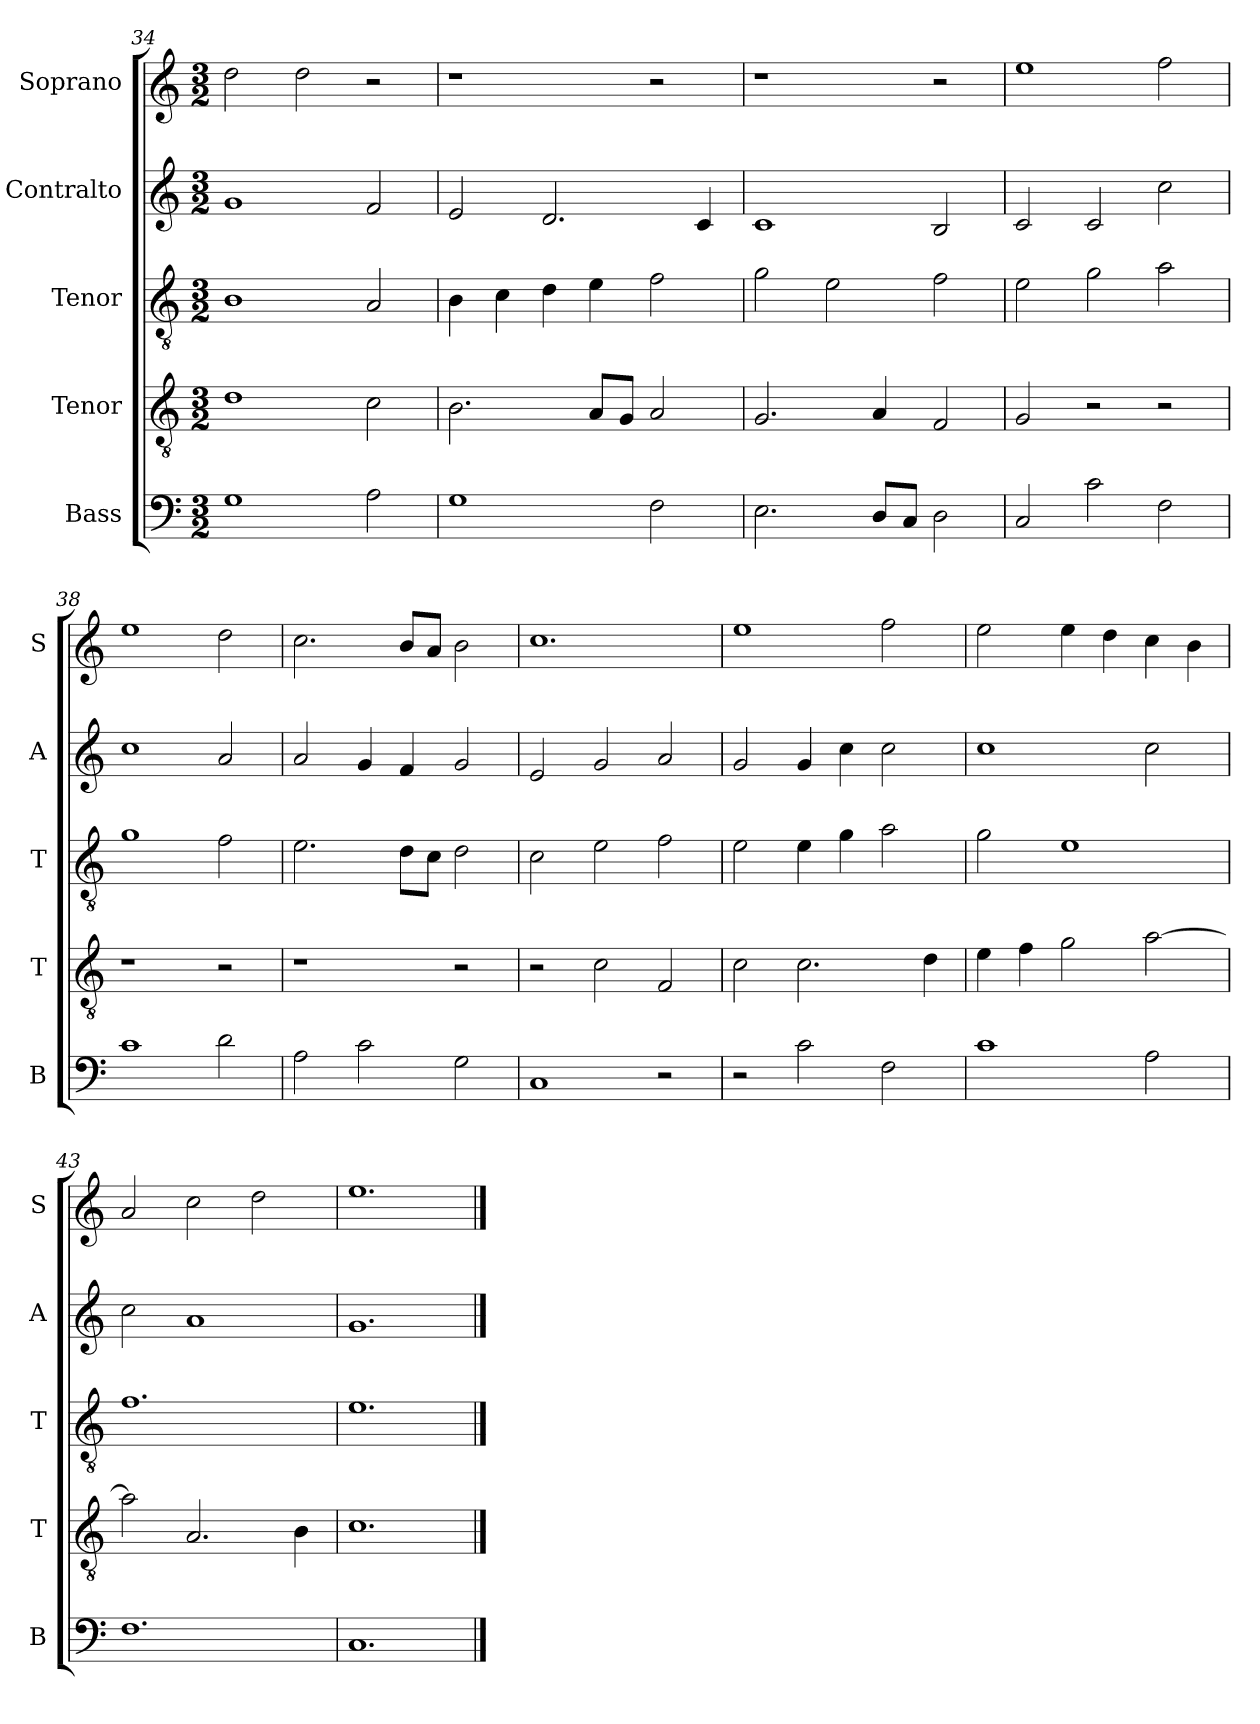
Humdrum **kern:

**kern	**kern	**kern	**kern	**kern
*part5	*part4	*part3	*part2	*part1
*staff5	*staff4	*staff3	*staff2	*staff1
*I"Bass	*I"Tenor	*I"Tenor	*I"Contralto	*I"Soprano
*I'B	*I'T	*I'T	*I'A	*I'S
*clefF4	*clefGv2	*clefGv2	*clefG2	*clefG2
*k[]	*k[]	*k[]	*k[]	*k[]
*C:ion	*C:ion	*C:ion	*C:ion	*C:ion
*M3/2	*M3/2	*M3/2	*M3/2	*M3/2
=34	=34	=34	=34	=34
1G	1d	1B	1g	2dd
.	.	.	.	2dd
2A	2c	2A	2f	2r
=35	=35	=35	=35	=35
1G	2.B	4B	2e	1r
.	.	4c	.	.
.	.	4d	2.d	.
.	8A/L	4e	.	.
.	8G/J	.	.	.
2F	2A	2f	.	2r
.	.	.	4c	.
=36	=36	=36	=36	=36
2.E	2.G	2g	1c	1r
.	.	2e	.	.
8D/L	4A	.	.	.
8C/J	.	.	.	.
2D	2F	2f	2B	2r
=37	=37	=37	=37	=37
2C	2G	2e	2c	1ee
2c	2r	2g	2c	.
2F	2r	2a	2cc	2ff
=38	=38	=38	=38	=38
1c	1r	1g	1cc	1ee
2d	2r	2f	2a	2dd
=39	=39	=39	=39	=39
2A	1r	2.e	2a	2.cc
2c	.	.	4g	.
.	.	8d\L	4f	8b/L
.	.	8c\J	.	8a/J
2G	2r	2d	2g	2b
=40	=40	=40	=40	=40
1C	2r	2c	2e	1.cc
.	2c	2e	2g	.
2r	2F	2f	2a	.
=41	=41	=41	=41	=41
2r	2c	2e	2g	1ee
2c	2.c	4e	4g	.
.	.	4g	4cc	.
2F	.	2a	2cc	2ff
.	4d	.	.	.
=42	=42	=42	=42	=42
1c	4e	2g	1cc	2ee
.	4f	.	.	.
.	2g	1e	.	4ee
.	.	.	.	4dd
2A	[2a	.	2cc	4cc
.	.	.	.	4b
=43	=43	=43	=43	=43
1.F	2a]	1.f	2cc	2a
.	2.A	.	1a	2cc
.	.	.	.	2dd
.	4B	.	.	.
=44	=44	=44	=44	=44
1.C	1.c	1.e	1.g	1.ee
==	==	==	==	==
*-	*-	*-	*-	*-
